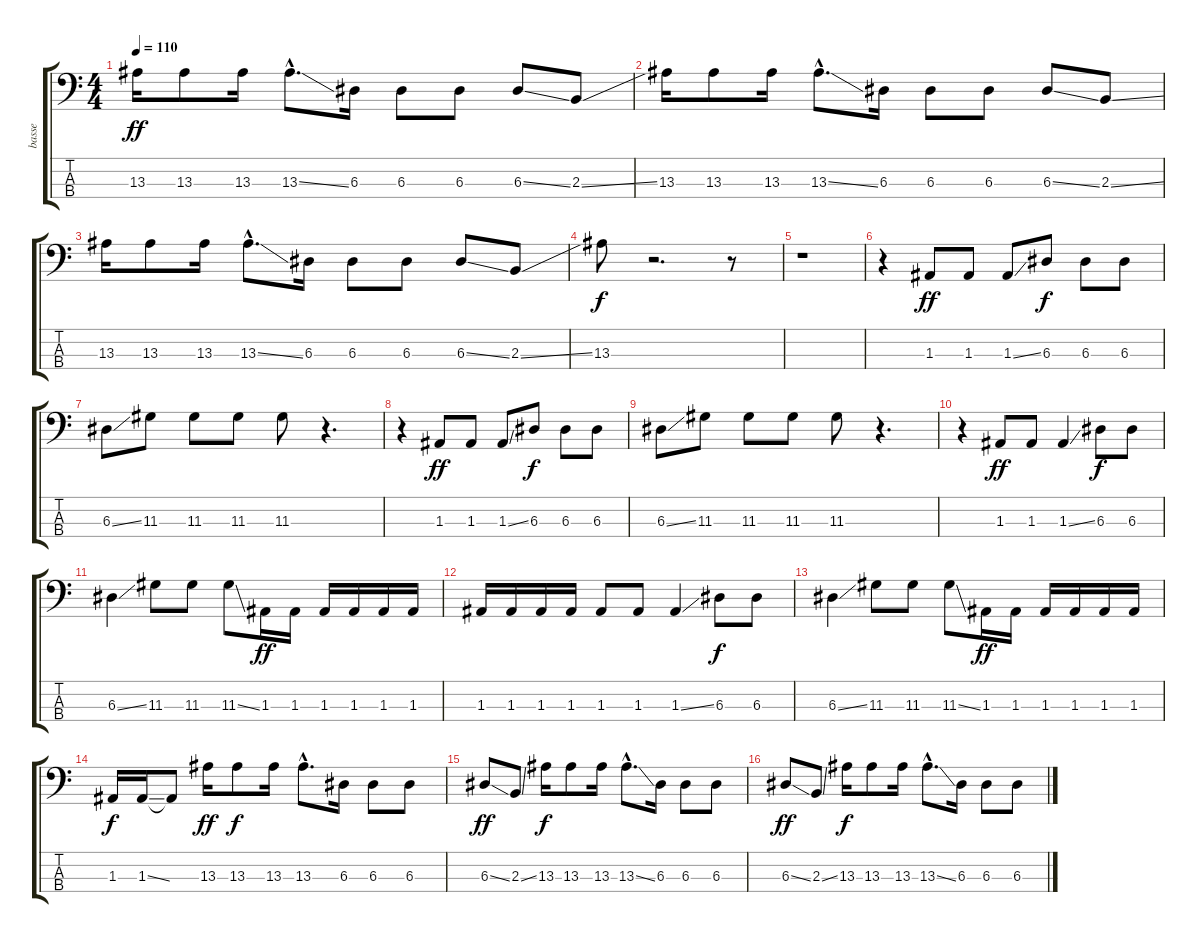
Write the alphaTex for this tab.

\track ("basse" "basse") {instrument electricbasspick}
\staff {score tabs}
\tuning (G2 D2 A1 E1) {hide}
\ts (4 4)
\tempo 110
\clef f4
\ks c
13.3.16{dy ff} 13.3.8 13.3.16 13.3{ss hac}.8{d} 6.3.16 6.3.8 6.3.8 6.3{ss}.8 2.3{ss}.8 |
13.3.16 13.3.8 13.3.16 13.3{ss hac}.8{d} 6.3.16 6.3.8 6.3.8 6.3{ss}.8 2.3{ss}.8 |
13.3.16 13.3.8 13.3.16 13.3{ss hac}.8{d} 6.3.16 6.3.8 6.3.8 6.3{ss}.8 2.3{ss}.8 |
13.3.8{dy f} r.2{d} r.8 |
r.1 |
r.4 1.3.8{dy ff} 1.3.8 1.3{ss}.8 6.3.8{dy f} 6.3.8 6.3.8 |
6.3{ss}.8 11.3.8 11.3.8 11.3.8 11.3.8 r.4{d} |
r.4 1.3.8{dy ff} 1.3.8 1.3{ss}.8 6.3.8{dy f} 6.3.8 6.3.8 |
6.3{ss}.8 11.3.8 11.3.8 11.3.8 11.3.8 r.4{d} |
r.4 1.3.8{dy ff} 1.3.8 1.3{ss}.4 6.3.8{dy f} 6.3.8 |
6.3{ss}.4 11.3.8 11.3.8 11.3{ss}.8 1.3.16{dy ff} 1.3.16 1.3.16 1.3.16 1.3.16 1.3.16 |
1.3.16 1.3.16 1.3.16 1.3.16 1.3.8 1.3.8 1.3{ss}.4 6.3.8{dy f} 6.3.8 |
6.3{ss}.4 11.3.8 11.3.8 11.3{ss}.8 1.3.16{dy ff} 1.3.16 1.3.16 1.3.16 1.3.16 1.3.16 |
1.3.16{dy f} 1.3{ss}.16 1.3{t}.8 13.3.16{dy ff} 13.3.8{dy f} 13.3.16 13.3{hac}.8{d} 6.3.16 6.3.8 6.3.8 |
6.3{ss}.8{dy ff} 2.3{ss}.8 13.3.16{dy f} 13.3.8 13.3.16 13.3{ss hac}.8{d} 6.3.16 6.3.8 6.3.8 |
6.3{ss}.8{dy ff} 2.3{ss}.8 13.3.16{dy f} 13.3.8 13.3.16 13.3{ss hac}.8{d} 6.3.16 6.3.8 6.3.8
